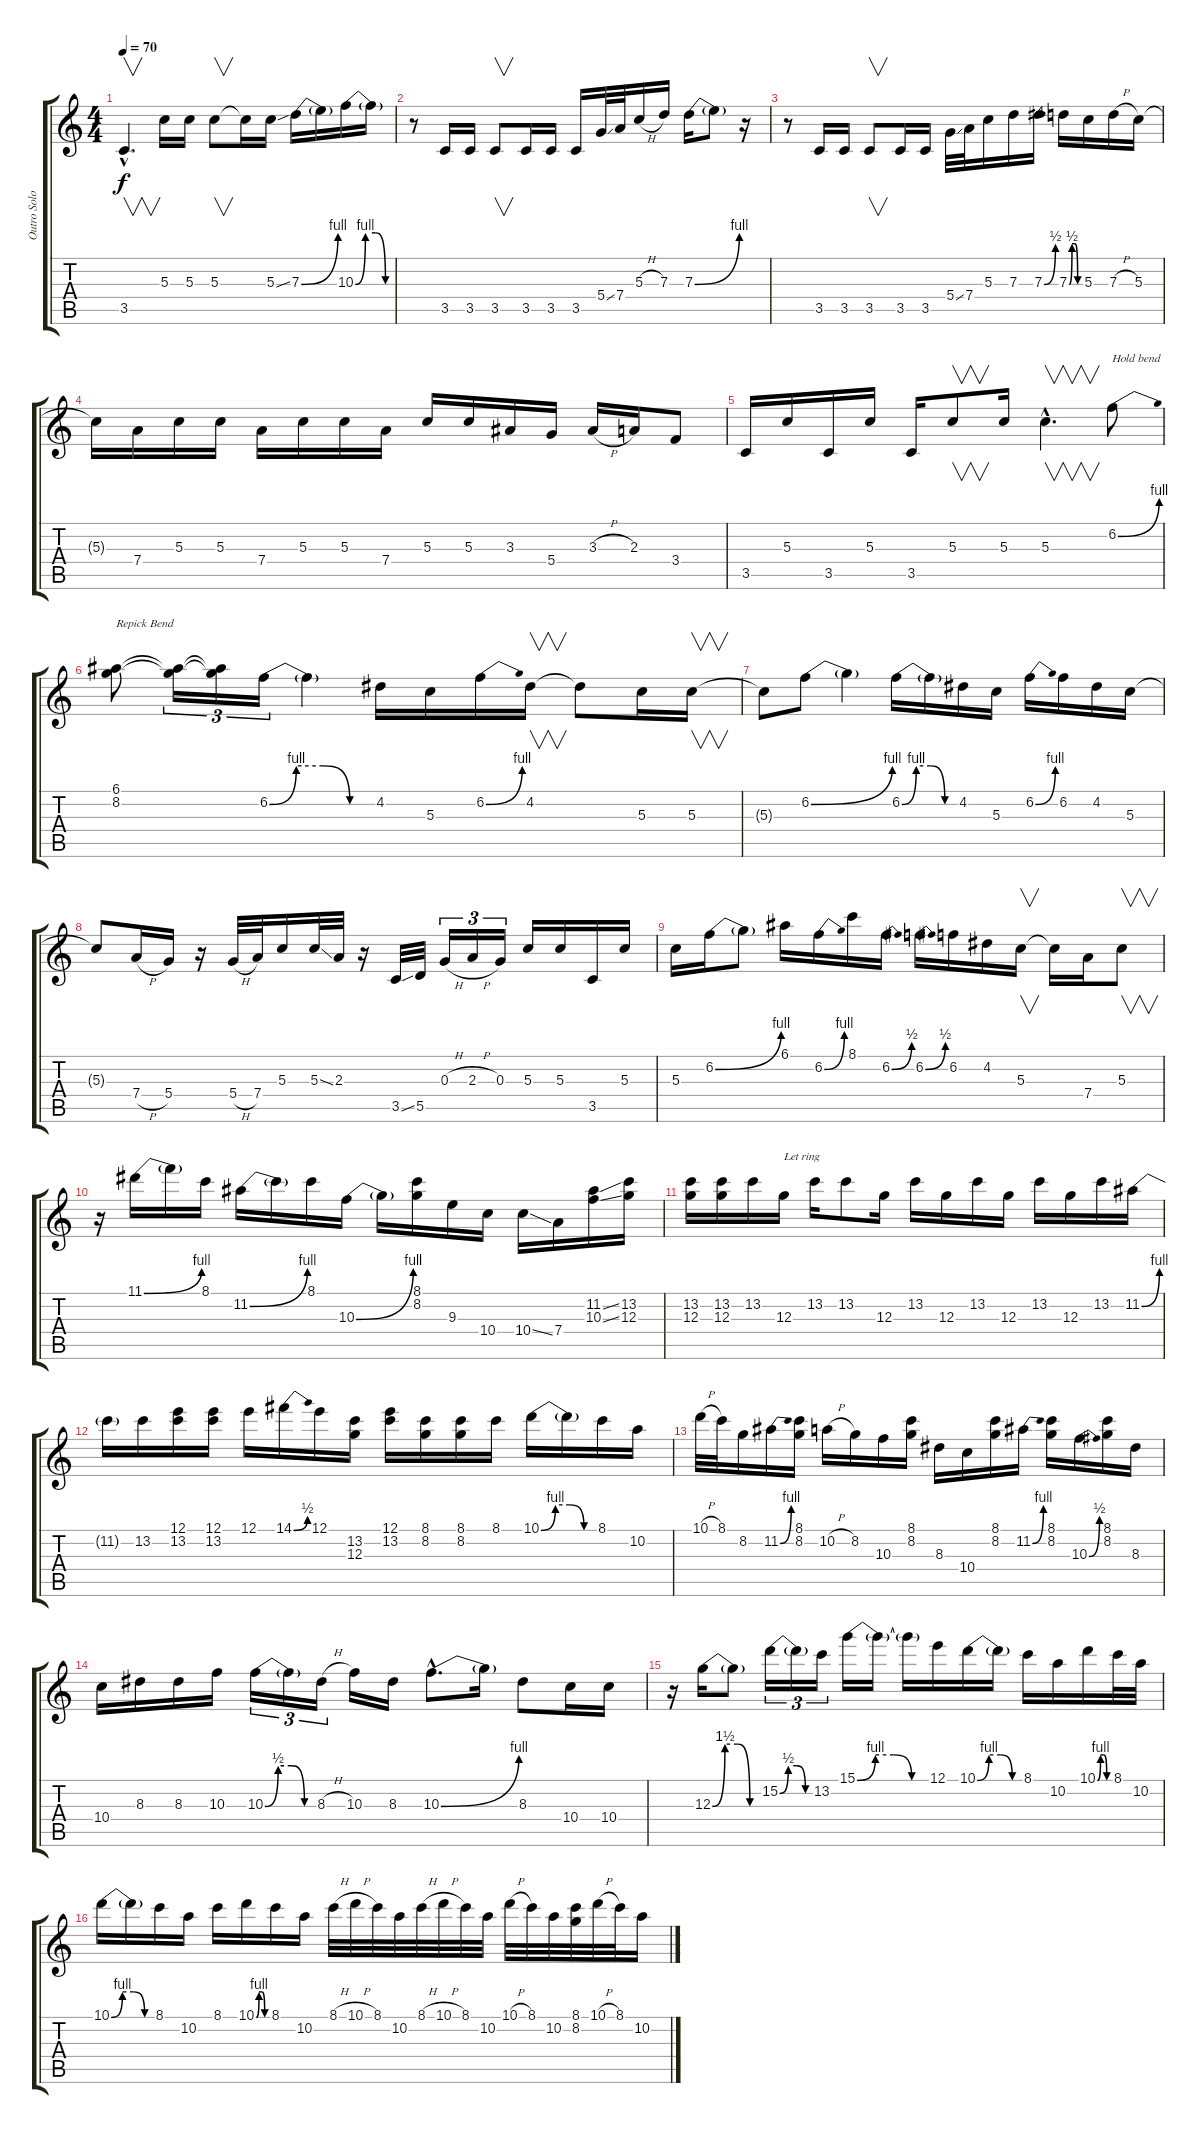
\track ("Outro Solo" "Outro Solo") {instrument overdrivenguitar}
\staff {score tabs}
\tuning (E4 B3 G3 D3 A2 E2) {hide}
\ts (4 4)
\tempo 70
\clef g2
\ks c
3.5{hac}.4{v d dy f instrument overdrivenguitar} 5.3.16 5.3.16 5.3.8{v} 5.3{t}.16 5.3{ss}.16 7.3{be (bend 0 0 60 4)}.16 7.3{t}.16 10.3{be (custom 0 0 15 4 30 4 45 0 60 0)}.16 10.3{t}.16 |
r.8 3.5.16 3.5.16 3.5.8{v} 3.5.16 3.5.16 3.5.16 5.4{ss}.32 7.4.32 5.3{h}.16 7.3.16 7.3{be (bend 0 0 60 4)}.16 7.3{t}.8 r.16 |
r.8 3.5.16 3.5.16 3.5.8{v} 3.5.16 3.5.16 5.4{ss}.32 7.4.32 5.3.16 7.3.16 7.3{be (bend 0 0 60 2)}.16 7.3{be (custom 0 0 15 2 30 2 45 0 60 0)}.16 5.3.16 7.3{h}.16 5.3.16 |
5.3{t}.16 7.4.16 5.3.16 5.3.16 7.4.16 5.3.16 5.3.16 7.4.16 5.3.16 5.3.16 3.3.16 5.4.16 3.3{h}.16 2.3.16 3.4.8 |
3.5.16 5.3.16 3.5.16 5.3.16 3.5.16 5.3.8{v} 5.3.16 5.3{hac}.4{v d} 6.2{be (bend 0 0 60 4)}.8{txt "Hold bend"} |
(6.1 8.2).8{txt "Repick Bend"} (6.1{t} 8.2{t}).16{tu (3 2)} (6.1{t} 8.2{t}).16{tu (3 2)} 6.2{be (custom 0 0 15 4 30 4 45 0 60 0)}.16{tu (3 2)} 6.2{t}.4 4.2.16 5.3.16 6.2{be (bend 0 0 60 4)}.16 4.2.16{v} 4.2{t}.8 5.3.16 5.3.16{v} |
5.3{t}.8 6.2{be (bend 0 0 60 4)}.8 6.2{t}.4 6.2{be (custom 0 0 15 4 30 4 45 0 60 0)}.16 6.2{t}.16 4.2.16 5.3.16 6.2{be (bend 0 0 60 4)}.16 6.2.16 4.2.16 5.3.16 |
5.3{t}.8 7.4{h}.16 5.4.16 r.16 5.4{h}.32 7.4.32 5.3.16 5.3{ss}.32 2.3.32 r.16 3.5{ss}.32 5.5.32 0.3{h}.16{tu (3 2)} 2.3{h}.16{tu (3 2)} 0.3.16{tu (3 2)} 5.3.16 5.3.16 3.5.16 5.3.16 |
5.3.16 6.2{be (bend 0 0 60 4)}.16 6.2{t}.8 6.1.16 6.2{be (bend 0 0 60 4)}.16 8.1.16 6.2{be (bend 0 0 60 2)}.16 6.2{be (bend 0 0 60 2)}.16 6.2.16 4.2.16 5.3.16{v} 5.3{t}.16 7.4.16 5.3.8{v} |
r.16 11.1{be (bend 0 0 60 4)}.16 11.1{t}.16 8.1.16 11.2{be (bend 0 0 60 4)}.16 11.2{t}.16 8.1.16 10.3{be (bend 0 0 60 4)}.16 10.3{t}.16 (8.1 8.2).16 9.3.16 10.4.16 10.4{ss}.16 7.4.16 (11.2{ss} 10.3{ss}).16 (13.2 12.3).16 |
(13.2 12.3).16 (13.2 12.3).16 13.2.16 12.3.16{txt "Let ring"} 13.2.16 13.2.8 12.3.16 13.2.16 12.3.16 13.2.16 12.3.16 13.2.16 12.3.16 13.2.16 11.2{be (bend 0 0 60 4)}.16 |
11.2{t}.16 13.2.16 (12.1 13.2).16 (12.1 13.2).16 12.1.16 14.1{be (bend 0 0 60 2)}.16 12.1.16 (13.2 12.3).16 (12.1 13.2).16 (8.1 8.2).16 (8.1 8.2).16 8.1.16 10.1{be (custom 0 0 15 4 30 4 45 0 60 0)}.16 10.1{t}.16 8.1.16 10.2.16 |
10.1{h}.32 8.1.32 8.2.16 11.2{be (bend 0 0 60 4)}.16 (8.1 8.2).16 10.2{h}.16 8.2.16 10.3.16 (8.1 8.2).16 8.3.16 10.4.16 (8.1 8.2).16 11.2{be (bend 0 0 60 4)}.16 (8.1 8.2).16 10.3{be (bend 0 0 60 2)}.16 (8.1 8.2).16 8.3.16 |
10.4.16 8.3.16 8.3.16 10.3.16 10.3{be (custom 0 0 15 2 30 2 45 0 60 0)}.16{tu (3 2)} 10.3{t}.16{tu (3 2)} 8.3{h}.16{tu (3 2)} 10.3.16 8.3.16 10.3{be (bend 0 0 60 4) hac}.8{d} 10.3{t}.16 8.3.8 10.4.16 10.4.16 |
r.16 12.3{be (custom 0 0 15 6 30 6 45 0 60 0)}.16 12.3{t}.8 15.2{be (custom 0 0 15 2 30 2 45 0 60 0)}.16{tu (3 2)} 15.2{t}.16{tu (3 2)} 13.2.16{tu (3 2)} 15.1{be (custom 0 0 15 4 30 4 45 0 60 0)}.16 15.1{t}.16 15.1{t}.16 12.1.16 10.1{be (custom 0 0 15 4 30 4 45 0 60 0)}.16 10.1{t}.16 8.1.16 10.2.16 10.1{be (custom 0 0 15 4 30 4 45 0 60 0)}.16 8.1.32 10.2.32 |
10.1{be (custom 0 0 15 4 30 4 45 0 60 0)}.16 10.1{t}.16 8.1.16 10.2.16 8.1.16 10.1{be (custom 0 0 15 4 30 4 45 0 60 0)}.16 8.1.16 10.2.16 8.1{h}.32 10.1{h}.32 8.1.32 10.2.32 8.1{h}.32 10.1{h}.32 8.1.32 10.2.32 10.1{h}.32 8.1.32 10.2.32 (8.1 8.2).32 10.1{h}.32 8.1.32 10.2.16
